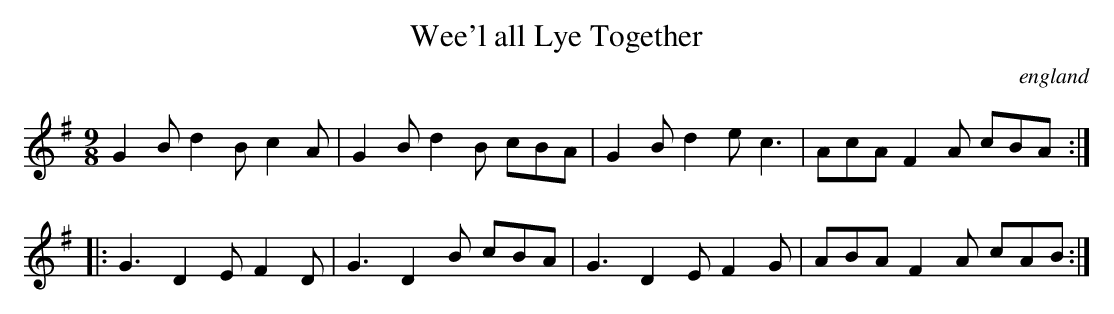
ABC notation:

X:1
T:Wee'l all Lye Together
O:england
M:9/8
K:G
G2B d2B c2A|G2B d2B cBA|\
G2B d2e c3|AcA F2A cBA:|
|:G3 D2E F2D|G3 D2B cBA|\
G3 D2E F2G|ABA F2A cAB:|
